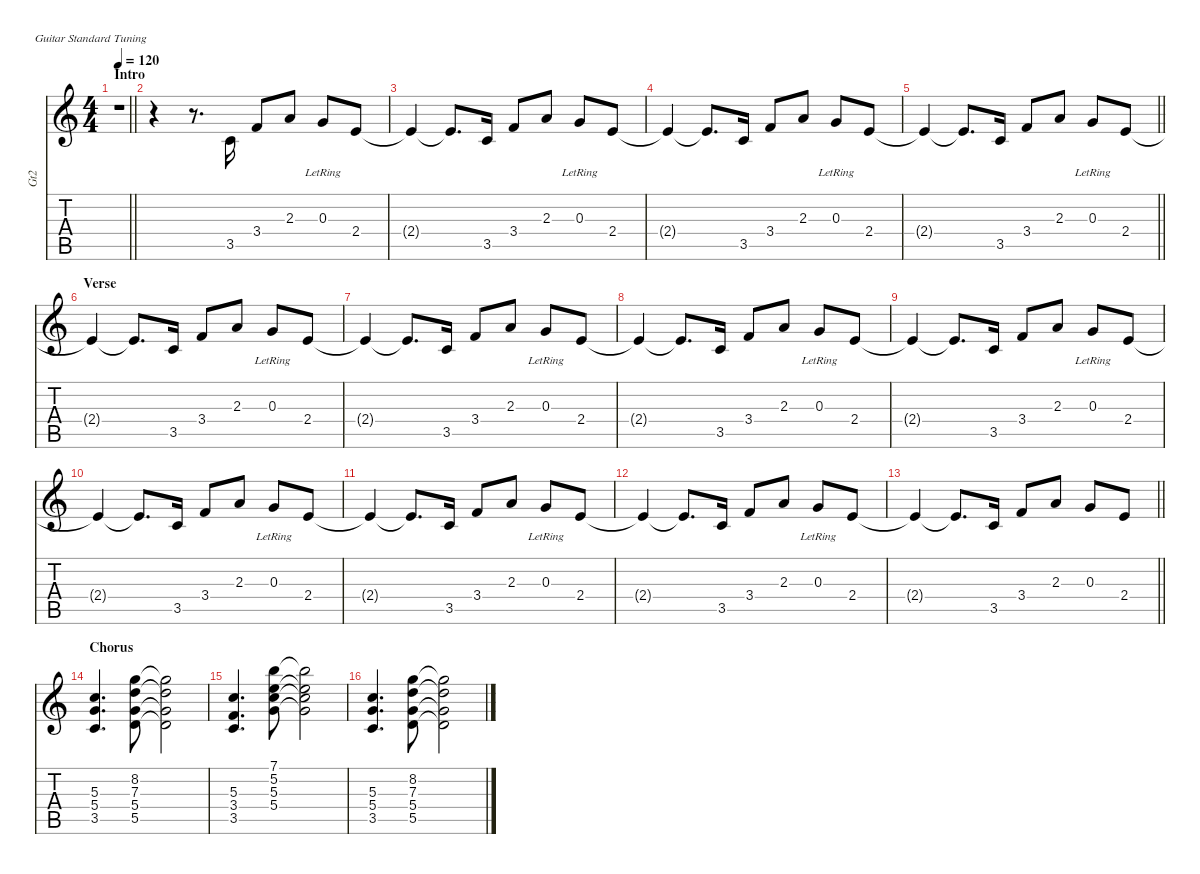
\defaultSystemsLayout 4
\hideDynamics
\bracketExtendMode nobrackets
\otherSystemsTrackNameOrientation horizontal
\track ("Guitar 2" "Gt2") {defaultSystemsLayout 8 multiBarRest instrument electricguitarclean}
\staff {score tabs}
\tuning (E4 B3 G3 D3 A2 E2)
\ts (4 4)
\section ("" "Intro")
\ac
\tempo 120
\clef g2
\barLineRight lightlight
\ks c
r.1{dy mf instrument electricguitarclean beam Down} |
r.4{beam Down} r.8{d beam Down} 3.5.16{beam Up} 3.4.8{beam Up} 2.3.8{beam Up} 0.3{lr}.8{beam Up} 2.4.8{beam Up} |
2.4{t}.4{beam Up} 2.4{t}.8{d beam Up} 3.5.16{beam Up} 3.4.8{beam Up} 2.3.8{beam Up} 0.3{lr}.8{beam Up} 2.4.8{beam Up} |
2.4{t}.4{beam Up} 2.4{t}.8{d beam Up} 3.5.16{beam Up} 3.4.8{beam Up} 2.3.8{beam Up} 0.3{lr}.8{beam Up} 2.4.8{beam Up} |
\barLineRight lightlight
2.4{t}.4{beam Up} 2.4{t}.8{d beam Up} 3.5.16{beam Up} 3.4.8{beam Up} 2.3.8{beam Up} 0.3{lr}.8{beam Up} 2.4.8{beam Up} |
\section ("" "Verse")
2.4{t}.4{beam Up} 2.4{t}.8{d beam Up} 3.5.16{beam Up} 3.4.8{beam Up} 2.3.8{beam Up} 0.3{lr}.8{beam Up} 2.4.8{beam Up} |
2.4{t}.4{beam Up} 2.4{t}.8{d beam Up} 3.5.16{beam Up} 3.4.8{beam Up} 2.3.8{beam Up} 0.3{lr}.8{beam Up} 2.4.8{beam Up} |
2.4{t}.4{beam Up} 2.4{t}.8{d beam Up} 3.5.16{beam Up} 3.4.8{beam Up} 2.3.8{beam Up} 0.3{lr}.8{beam Up} 2.4.8{beam Up} |
2.4{t}.4{beam Up} 2.4{t}.8{d beam Up} 3.5.16{beam Up} 3.4.8{beam Up} 2.3.8{beam Up} 0.3{lr}.8{beam Up} 2.4.8{beam Up} |
2.4{t}.4{beam Up} 2.4{t}.8{d beam Up} 3.5.16{beam Up} 3.4.8{beam Up} 2.3.8{beam Up} 0.3{lr}.8{beam Up} 2.4.8{beam Up} |
2.4{t}.4{beam Up} 2.4{t}.8{d beam Up} 3.5.16{beam Up} 3.4.8{beam Up} 2.3.8{beam Up} 0.3{lr}.8{beam Up} 2.4.8{beam Up} |
2.4{t}.4{beam Up} 2.4{t}.8{d beam Up} 3.5.16{beam Up} 3.4.8{beam Up} 2.3.8{beam Up} 0.3{lr}.8{beam Up} 2.4.8{beam Up} |
\barLineRight lightlight
2.4{t}.4{beam Up} 2.4{t}.8{d beam Up} 3.5.16{beam Up} 3.4.8{beam Up} 2.3.8{beam Up} 0.3.8{beam Up} 2.4.8{beam Up} |
\section ("" "Chorus")
(3.5 5.4 5.3).4{d beam Up} (5.5 5.4 7.3 8.2).8{beam Down} (5.5{t} 5.4{t} 7.3{t} 8.2{t}).2{beam Down} |
(3.5 3.4 5.3).4{d beam Up} (5.4 5.3 5.2 7.1).8{beam Down} (5.4{t} 5.3{t} 5.2{t} 7.1{t}).2{beam Down} |
(3.5 5.4 5.3).4{d beam Up} (5.5 5.4 7.3 8.2).8{beam Down} (5.5{t} 5.4{t} 7.3{t} 8.2{t}).2{beam Down}
